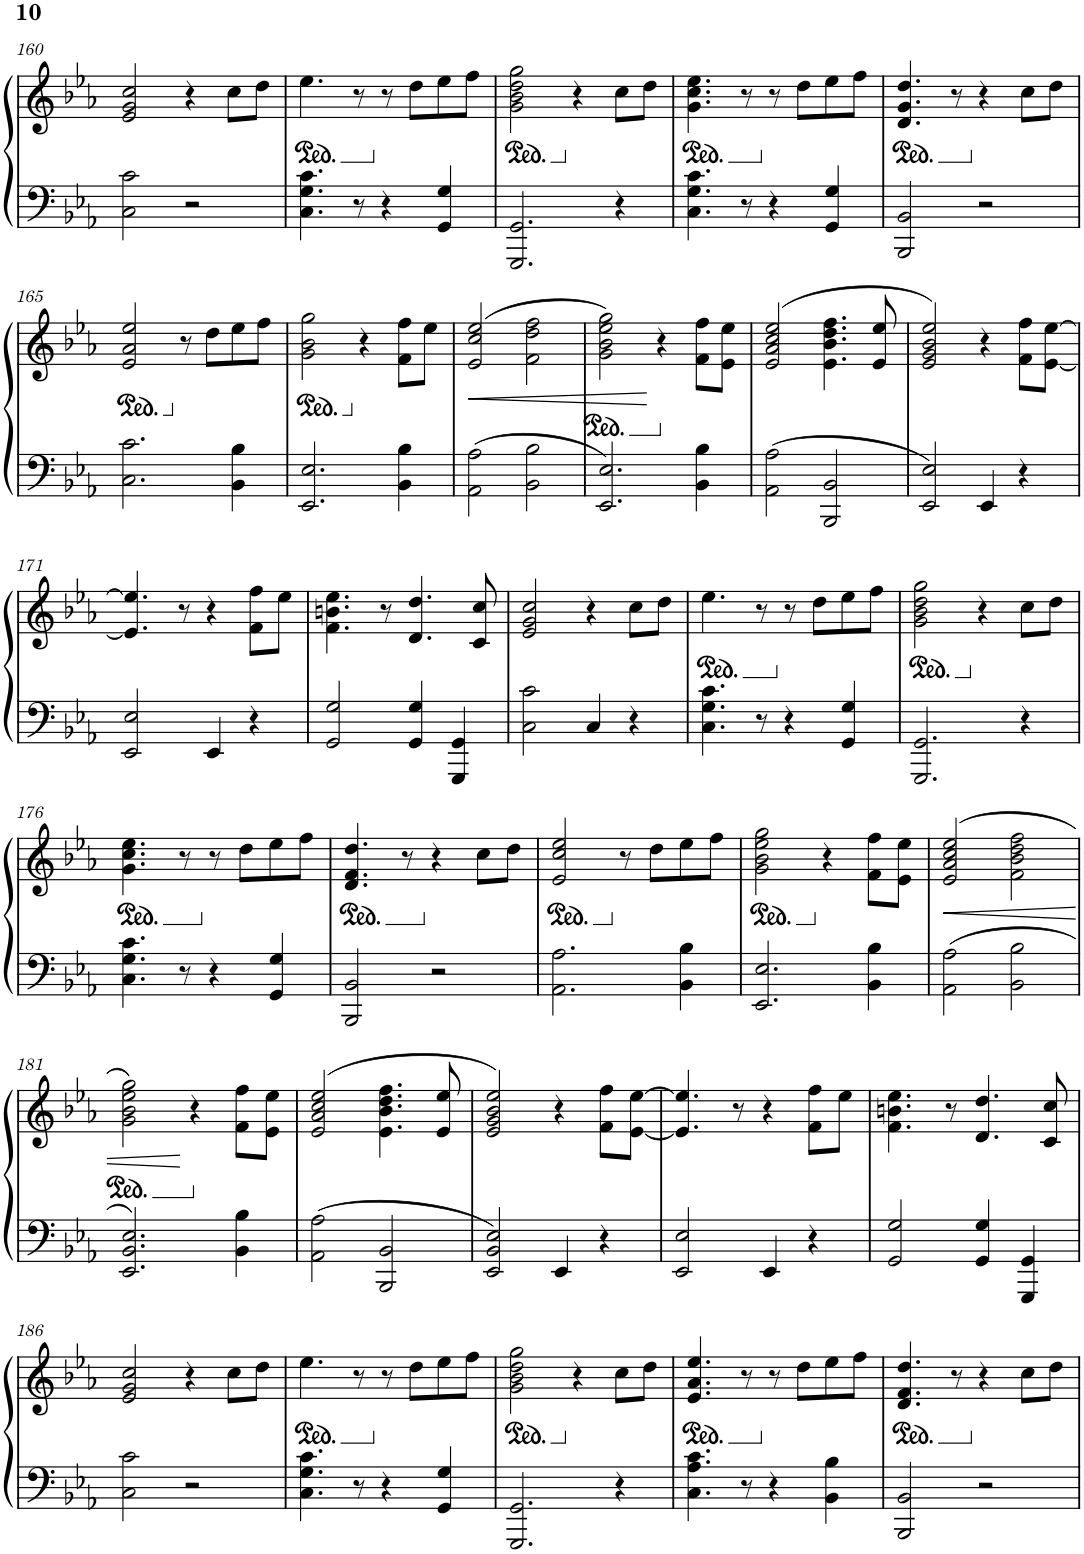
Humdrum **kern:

**kern	**kern	**dynam
*part1	*part1	*part1
*staff2	*staff1	*staff1/2
*I"Piano	*	*
*I'Pno.	*	*
!!LO:PB:g=z
*clefF4	*clefG2	*
*k[b-e-a-]	*k[b-e-a-]	*
*M4/4	*M4/4	*
=160	=160	=160
2C\ 2c\	2e-/ 2g/ 2cc/	.
2r	4r	.
.	8cc\L	.
.	8dd\J	.
=161	=161	=161
*	*ped	*
4.C\ 4.G\ 4.c\	4.ee-\	.
8r	8r	.
*	*Xped	*
4r	8r	.
.	8dd\L	.
4GG/ 4G/	8ee-\	.
.	8ff\J	.
=162	=162	=162
*	*ped	*
2.GGG/ 2.GG/	2g\ 2b-\ 2dd\ 2gg\	.
*	*Xped	*
.	4r	.
4r	8cc\L	.
.	8dd\J	.
=163	=163	=163
*	*ped	*
4.C\ 4.G\ 4.c\	4.g\ 4.cc\ 4.ee-\	.
8r	8r	.
*	*Xped	*
4r	8r	.
.	8dd\L	.
4GG/ 4G/	8ee-\	.
.	8ff\J	.
=164	=164	=164
*	*ped	*
2BBB-/ 2BB-/	4.d/ 4.g/ 4.dd/	.
.	8r	.
*	*Xped	*
2r	4r	.
.	8cc\L	.
.	8dd\J	.
!!LO:LB:g=z
=165	=165	=165
*	*ped	*
2.C\ 2.c\	2e-/ 2a-/ 2ee-/	.
*	*Xped	*
.	8r	.
.	8dd\L	.
4BB-\ 4B-\	8ee-\	.
.	8ff\J	.
=166	=166	=166
*	*ped	*
2.EE-/ 2.E-/	2g\ 2b-\ 2gg\	.
*	*Xped	*
.	4r	.
4BB-\ 4B-\	8f\ 8ff\L	.
.	8ee-\J	.
=167	=167	=167
!	!	!LO:HP:b
2AA-\ 2A-\	(2e-/ 2cc/ 2ee-/	<
2BB-\ 2B-\	2f\ 2dd\ 2ff\	.
=168	=168	=168
*	*ped	*
2.EE-/ 2.E-/	2g\ 2b-\ 2ee-\ 2gg\)	.
*	*Xped	*
.	4r	[
4BB-\ 4B-\	8f\ 8ff\L	.
.	8e-\ 8ee-\J	.
=169	=169	=169
2AA-\ 2A-\	(2e-/ 2a-/ 2cc/ 2ee-/	.
2BBB-/ 2BB-/	4.e-\ 4.b-\ 4.dd\ 4.ff\	.
.	8e-/ 8ee-/	.
=170	=170	=170
2EE-/ 2E-/	2e-/ 2g/ 2b-/ 2ee-/)	.
4EE-/	4r	.
4r	8f\ 8ff\L	.
.	[8e-\ [8ee-\J	.
!!LO:LB:g=z
=171	=171	=171
2EE-/ 2E-/	4.e-/] 4.ee-/]	.
.	8r	.
4EE-/	4r	.
4r	8f\ 8ff\L	.
.	8ee-\J	.
=172	=172	=172
2GG/ 2G/	4.f\ 4.bn\ 4.ee-\	.
.	8r	.
4GG/ 4G/	4.d/ 4.dd/	.
4GGG/ 4GG/	.	.
.	8c/ 8cc/	.
=173	=173	=173
2C\ 2c\	2e-/ 2g/ 2cc/	.
4C/	4r	.
4r	8cc\L	.
.	8dd\J	.
=174	=174	=174
*	*ped	*
4.C\ 4.G\ 4.c\	4.ee-\	.
8r	8r	.
*	*Xped	*
4r	8r	.
.	8dd\L	.
4GG/ 4G/	8ee-\	.
.	8ff\J	.
=175	=175	=175
*	*ped	*
2.GGG/ 2.GG/	2g\ 2b-\ 2dd\ 2gg\	.
*	*Xped	*
.	4r	.
4r	8cc\L	.
.	8dd\J	.
!!LO:LB:g=z
=176	=176	=176
*	*ped	*
4.C\ 4.G\ 4.c\	4.g\ 4.cc\ 4.ee-\	.
8r	8r	.
*	*Xped	*
4r	8r	.
.	8dd\L	.
4GG/ 4G/	8ee-\	.
.	8ff\J	.
=177	=177	=177
*	*ped	*
2BBB-/ 2BB-/	4.d/ 4.f/ 4.dd/	.
.	8r	.
*	*Xped	*
2r	4r	.
.	8cc\L	.
.	8dd\J	.
=178	=178	=178
*	*ped	*
2.AA-\ 2.A-\	2e-/ 2cc/ 2ee-/	.
*	*Xped	*
.	8r	.
.	8dd\L	.
4BB-\ 4B-\	8ee-\	.
.	8ff\J	.
=179	=179	=179
*	*ped	*
2.EE-/ 2.E-/	2g\ 2b-\ 2ee-\ 2gg\	.
*	*Xped	*
.	4r	.
4BB-\ 4B-\	8f\ 8ff\L	.
.	8e-\ 8ee-\J	.
=180	=180	=180
!	!	!LO:HP:b
2AA-\ 2A-\	(2e-/ 2a-/ 2cc/ 2ee-/	<
2BB-\ 2B-\	2f\ 2b-\ 2dd\ 2ff\	.
!!LO:LB:g=z
=181	=181	=181
*	*ped	*
2.EE-/ 2.BB-/ 2.E-/	2g\ 2b-\ 2ee-\ 2gg\)	.
*	*Xped	*
.	4r	[
4BB-\ 4B-\	8f\ 8ff\L	.
.	8e-\ 8ee-\J	.
=182	=182	=182
2AA-\ 2A-\	(2e-/ 2a-/ 2cc/ 2ee-/	.
2BBB-/ 2BB-/	4.e-\ 4.b-\ 4.dd\ 4.ff\	.
.	8e-/ 8ee-/	.
=183	=183	=183
2EE-/ 2BB-/ 2E-/	2e-/ 2g/ 2b-/ 2ee-/)	.
4EE-/	4r	.
4r	8f\ 8ff\L	.
.	[8e-\ [8ee-\J	.
=184	=184	=184
2EE-/ 2E-/	4.e-/] 4.ee-/]	.
.	8r	.
4EE-/	4r	.
4r	8f\ 8ff\L	.
.	8ee-\J	.
=185	=185	=185
2GG/ 2G/	4.f\ 4.bn\ 4.ee-\	.
.	8r	.
4GG/ 4G/	4.d/ 4.dd/	.
4GGG/ 4GG/	.	.
.	8c/ 8cc/	.
!!LO:LB:g=z
=186	=186	=186
2C\ 2c\	2e-/ 2g/ 2cc/	.
2r	4r	.
.	8cc\L	.
.	8dd\J	.
=187	=187	=187
*	*ped	*
4.C\ 4.G\ 4.c\	4.ee-\	.
8r	8r	.
*	*Xped	*
4r	8r	.
.	8dd\L	.
4GG/ 4G/	8ee-\	.
.	8ff\J	.
=188	=188	=188
*	*ped	*
2.GGG/ 2.GG/	2g\ 2b-\ 2dd\ 2gg\	.
*	*Xped	*
.	4r	.
4r	8cc\L	.
.	8dd\J	.
=189	=189	=189
*	*ped	*
4.C\ 4.A-\ 4.c\	4.e-/ 4.a-/ 4.ee-/	.
8r	8r	.
*	*Xped	*
4r	8r	.
.	8dd\L	.
4BB-\ 4B-\	8ee-\	.
.	8ff\J	.
=190	=190	=190
*	*ped	*
2BBB-/ 2BB-/	4.d/ 4.f/ 4.dd/	.
.	8r	.
*	*Xped	*
2r	4r	.
.	8cc\L	.
.	8dd\J	.
=	=	=
*-	*-	*-
